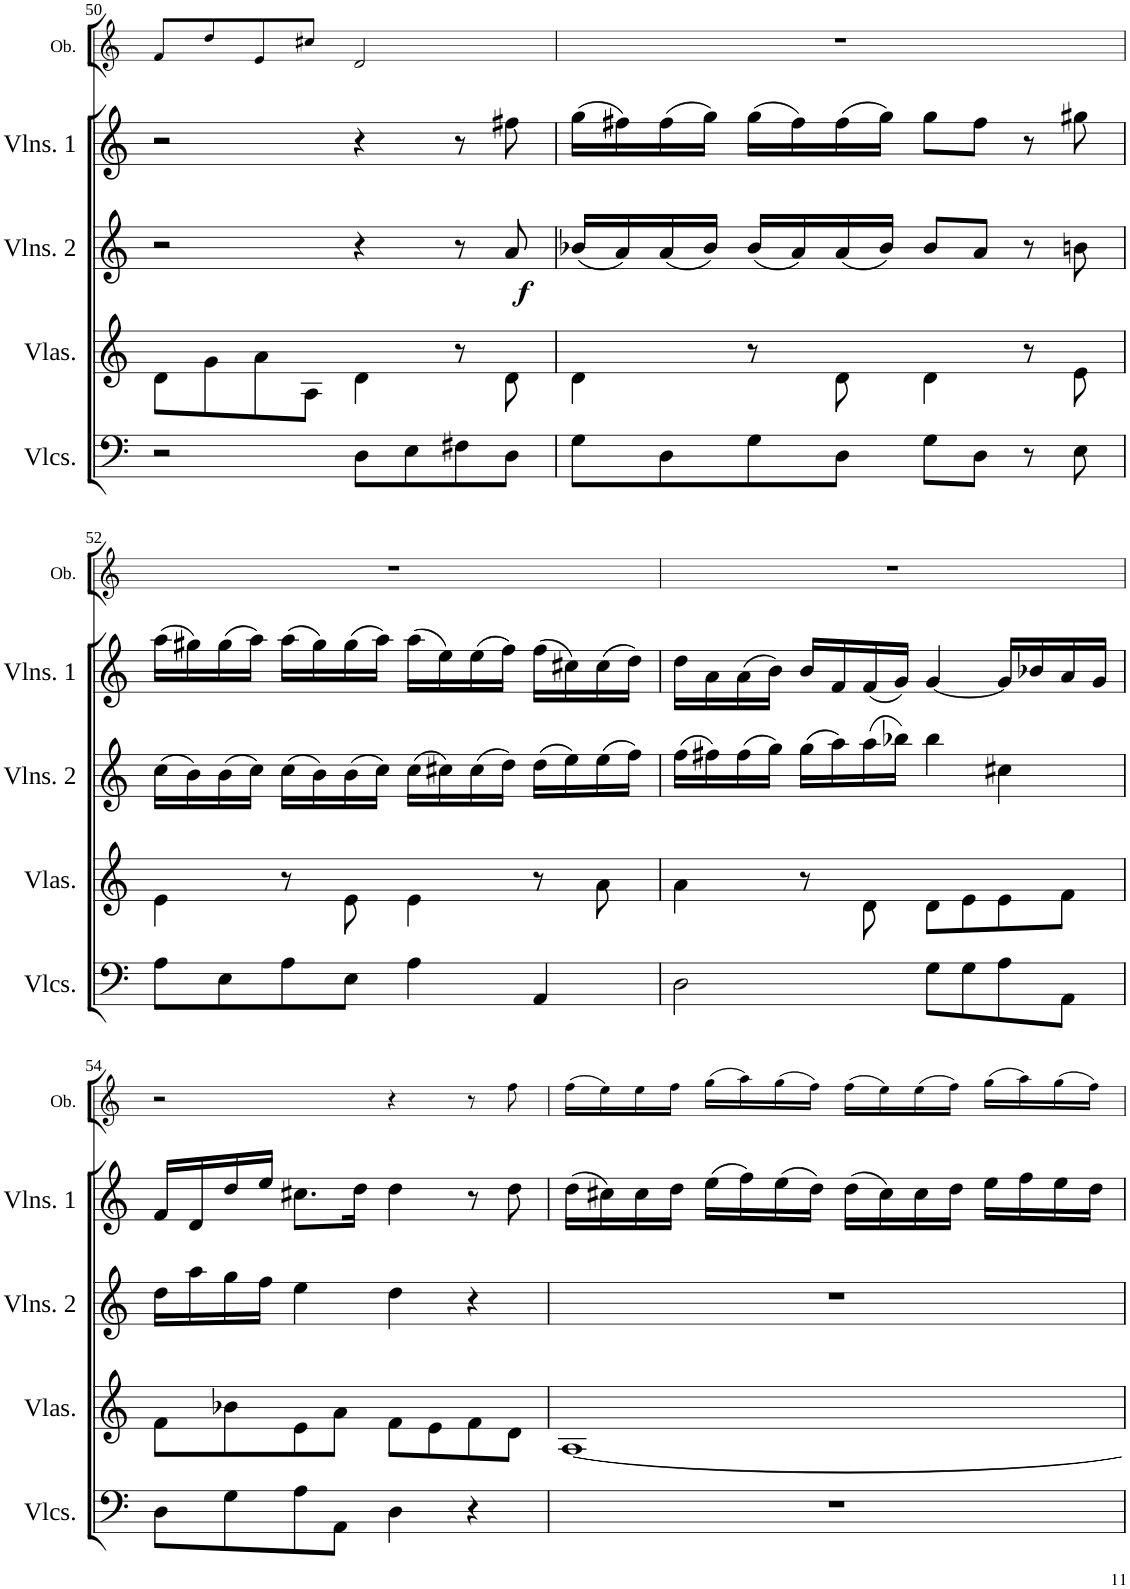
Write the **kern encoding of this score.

**kern	**kern	**kern	**dynam	**kern	**kern
*part5	*part4	*part3	*part3	*part2	*part1
*staff5	*staff4	*staff3	*staff3	*staff2	*staff1
*I"Violoncellos	*I"Violas	*I"Violins 2	*	*I"Violins 1	*I"Oboe
*I'Vlcs.	*I'Vlas.	*I'Vlns. 2	*	*I'Vlns. 1	*I'Ob.
!!LO:PB:g=z
*clefF4	*clefG2	*clefG2	*	*clefG2	*clefG2
*k[]	*k[]	*k[]	*	*k[]	*k[]
*M4/4	*M4/4	*M4/4	*	*M4/4	*M4/4
*met(c)	*met(c)	*met(c)	*	*met(c)	*met(c)
=50	=50	=50	=50	=50	=50
2r	8d\L	2r	.	2r	8f/L
.	8g\	.	.	.	8dd/
.	8a\	.	.	.	8e/
.	8A\J	.	.	.	8cc#X/J
8D\L	4d\	4r	.	4r	2d/
8E\	.	.	.	.	.
8F#X\	8r	8r	.	8r	.
!	!	!	!LO:DY:b	!	!
8D\J	8d\	8a/	f	8ff#X\	.
=51	=51	=51	=51	=51	=51
8G\L	4d\	(16b-X/LL	.	(16gg\LL	1r
.	.	16a/)	.	16ff#X\)	.
8D\	.	(16a/	.	(16ff#\	.
.	.	16b-/JJ)	.	16gg\JJ)	.
8G\	8r	(16b-/LL	.	(16gg\LL	.
.	.	16a/)	.	16ff#\)	.
8D\J	8d\	(16a/	.	(16ff#\	.
.	.	16b-/JJ)	.	16gg\JJ)	.
8G\L	4d\	8b-/L	.	8gg\L	.
8D\J	.	8a/J	.	8ff#\J	.
8r	8r	8r	.	8r	.
8E\	8e\	8bn\	.	8gg#X\	.
!!LO:LB:g=z
=52	=52	=52	=52	=52	=52
8A\L	4e\	(16cc\LL	.	(16aa\LL	1r
.	.	16b\)	.	16gg#X\)	.
8E\	.	(16b\	.	(16gg#\	.
.	.	16cc\JJ)	.	16aa\JJ)	.
8A\	8r	(16cc\LL	.	(16aa\LL	.
.	.	16b\)	.	16gg#\)	.
8E\J	8e\	(16b\	.	(16gg#\	.
.	.	16cc\JJ)	.	16aa\JJ)	.
4A\	4e\	(16cc\LL	.	(16aa\LL	.
.	.	16cc#X\)	.	16ee\)	.
.	.	(16cc#\	.	(16ee\	.
.	.	16dd\JJ)	.	16ff\JJ)	.
4AA/	8r	(16dd\LL	.	(16ff\LL	.
.	.	16ee\)	.	16cc#X\)	.
.	8a\	(16ee\	.	(16cc#\	.
.	.	16ff\JJ)	.	16dd\JJ)	.
=53	=53	=53	=53	=53	=53
2D\	4a\	(16ff\LL	.	16dd\LL	1r
.	.	16ff#X\)	.	16a\	.
.	.	(16ff#\	.	(16a\	.
.	.	16gg\JJ)	.	16b\JJ)	.
.	8r	(16gg\LL	.	16b/LL	.
.	.	16aa\)	.	16f/	.
.	8d\	(16aa\	.	(16f/	.
.	.	16bb-X\JJ)	.	16g/JJ)	.
8G\L	8d\L	4bb-\	.	[4g/	.
8G\	8e\	.	.	.	.
8A\	8e\	4cc#X\	.	16g/LL]	.
.	.	.	.	16b-X/	.
8AA\J	8f\J	.	.	16a/	.
.	.	.	.	16g/JJ	.
!!LO:LB:g=z
=54	=54	=54	=54	=54	=54
8D\L	8f\L	16dd\LL	.	16f/LL	2r
.	.	16aa\	.	16d/	.
8G\	8b-X\	16gg\	.	16dd/	.
.	.	16ff\JJ	.	16ee/JJ	.
8A\	8e\	4ee\	.	8.cc#X\L	.
8AA\J	8a\J	.	.	.	.
.	.	.	.	16dd\Jk	.
4D\	8f\L	4dd\	.	4dd\	4r
.	8e\	.	.	.	.
4r	8f\	4r	.	8r	8r
.	8d\J	.	.	8dd\	8ff\
=55	=55	=55	=55	=55	=55
1r	[1A	1r	.	(16dd\LL	(16ff\LL
.	.	.	.	16cc#X\)	16ee\)
.	.	.	.	16cc#\	16ee\
.	.	.	.	16dd\JJ	16ff\JJ
.	.	.	.	(16ee\LL	(16gg\LL
.	.	.	.	16ff\)	16aa\)
.	.	.	.	(16ee\	(16gg\
.	.	.	.	16dd\JJ)	16ff\JJ)
.	.	.	.	(16dd\LL	(16ff\LL
.	.	.	.	16cc#\)	16ee\)
.	.	.	.	16cc#\	(16ee\
.	.	.	.	16dd\JJ	16ff\JJ)
.	.	.	.	16ee\LL	(16gg\LL
.	.	.	.	16ff\	16aa\)
.	.	.	.	16ee\	(16gg\
.	.	.	.	16dd\JJ	16ff\JJ)
=	=	=	=	=	=
*-	*-	*-	*-	*-	*-
